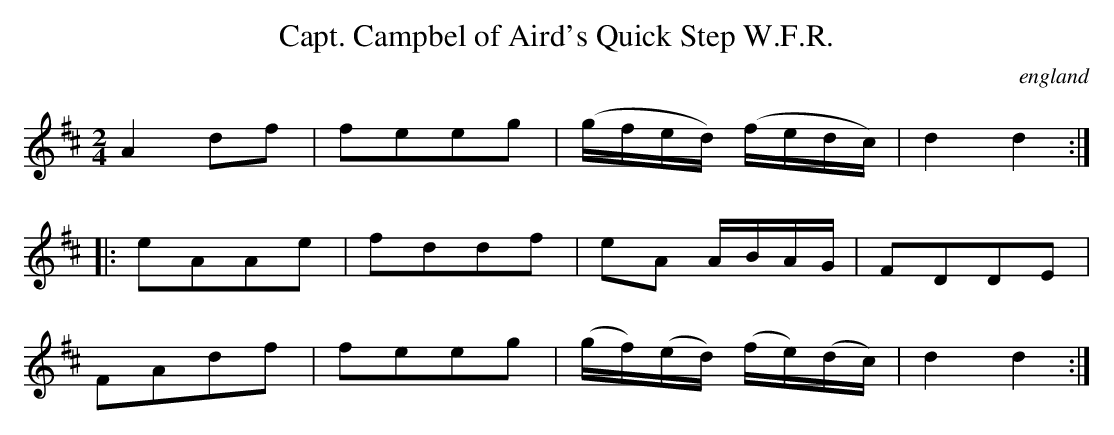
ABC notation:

X:1
T:Capt. Campbel of Aird's Quick Step W.F.R.
O:england
M:2/4
L:1/8
K:D
A2df|feeg|(g/f/e/d/)   (f/e/d/c/)  |d2d2::
eAAe|fddf| eA           A/B/A/G/   |FDDE |
FAdf|feeg|(g/f/)(e/d/) (f/e/)(d/c/)|d2d2:|
